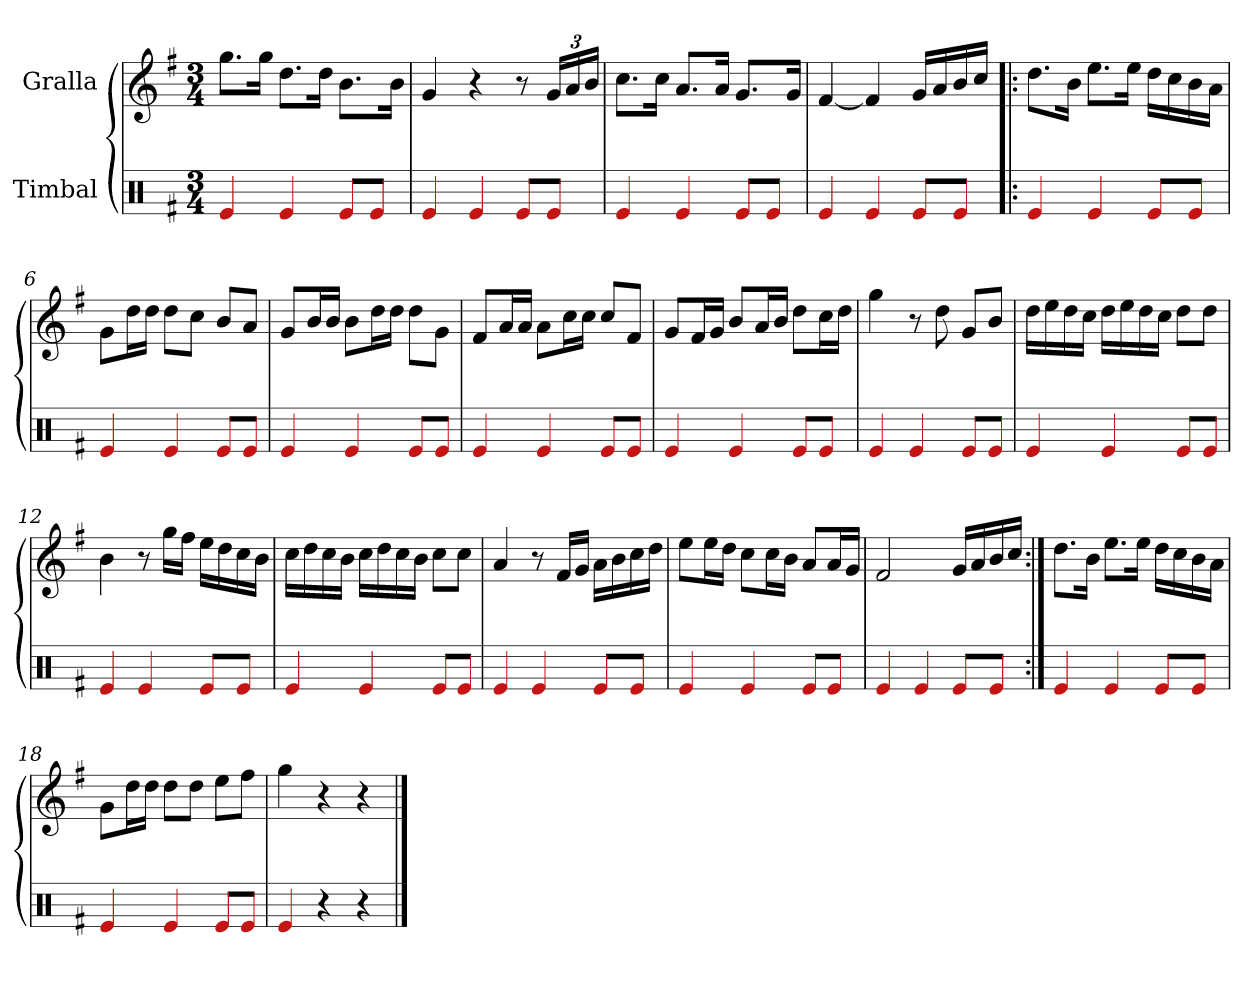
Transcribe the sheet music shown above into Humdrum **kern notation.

**kern	**kern
*part2	*part1
*staff2	*staff1
*I"Timbal	*I"Gralla
*clefX	*clefG2
*k[f#]	*k[f#]
*M3/4	*M3/4
=1	=1
4e/	8.gg\L
.	16gg\Jk
4e/	8.dd\L
.	16dd\Jk
8e/L	8.b\L
8e/J	.
.	16b\Jk
=2	=2
4e/	4g/
4e/	4r
8e/L	8r
*	*Xbrackettup
8e/J	24g/LL
.	24a/
.	24b/JJ
=3	=3
4e/	8.cc\L
.	16cc\Jk
4e/	8.a/L
.	16a/Jk
8e/L	8.g/L
8e/J	.
.	16g/Jk
=4	=4
4e/	[4f#/
4e/	4f#/]
8e/L	16g/LL
.	16a/
8e/J	16b/
.	16cc/JJ
=5!|:	=5!|:
4e/	8.dd\L
.	16b\Jk
4e/	8.ee\L
.	16ee\Jk
8e/L	16dd\LL
.	16cc\
8e/J	16b\
.	16a\JJ
!!LO:LB:g=z
=6	=6
4e/	8g\L
.	16dd\L
.	16dd\JJ
4e/	8dd\L
.	8cc\J
8e/L	8b/L
8e/J	8a/J
=7	=7
4e/	8g/L
.	16b/L
.	16b/JJ
4e/	8b\L
.	16dd\L
.	16dd\JJ
8e/L	8dd\L
8e/J	8g\J
=8	=8
4e/	8f#/L
.	16a/L
.	16a/JJ
4e/	8a\L
.	16cc\L
.	16cc\JJ
8e/L	8cc/L
8e/J	8f#/J
=9	=9
4e/	8g/L
.	16f#/L
.	16g/JJ
4e/	8b/L
.	16a/L
.	16b/JJ
8e/L	8dd\L
8e/J	16cc\L
.	16dd\JJ
=10	=10
4e/	4gg\
4e/	8r
.	8dd\
8e/L	8g/L
8e/J	8b/J
!!LO:LB:g=z
=11	=11
4e/	16dd\LL
.	16ee\
.	16dd\
.	16cc\JJ
4e/	16dd\LL
.	16ee\
.	16dd\
.	16cc\JJ
8e/L	8dd\L
8e/J	8dd\J
=12	=12
4e/	4b\
4e/	8r
.	16gg\LL
.	16ff#\JJ
8e/L	16ee\LL
.	16dd\
8e/J	16cc\
.	16b\JJ
=13	=13
4e/	16cc\LL
.	16dd\
.	16cc\
.	16b\JJ
4e/	16cc\LL
.	16dd\
.	16cc\
.	16b\JJ
8e/L	8cc\L
8e/J	8cc\J
=14	=14
4e/	4a/
4e/	8r
.	16f#/LL
.	16g/JJ
8e/L	16a\LL
.	16b\
8e/J	16cc\
.	16dd\JJ
=15	=15
4e/	8ee\L
.	16ee\L
.	16dd\JJ
4e/	8cc\L
.	16cc\L
.	16b\JJ
8e/L	8a/L
8e/J	16a/L
.	16g/JJ
!!LO:LB:g=z
=16	=16
4e/	2f#/
4e/	.
8e/L	16g/LL
.	16a/
8e/J	16b/
.	16cc/JJ
=17:|!	=17:|!
4e/	8.dd\L
.	16b\Jk
4e/	8.ee\L
.	16ee\Jk
8e/L	16dd\LL
.	16cc\
8e/J	16b\
.	16a\JJ
=18	=18
4e/	8g\L
.	16dd\L
.	16dd\JJ
4e/	8dd\L
.	8dd\J
8e/L	8ee\L
8e/J	8ff#\J
=19	=19
4e/	4gg\
4r	4r
4r	4r
==	==
*-	*-
